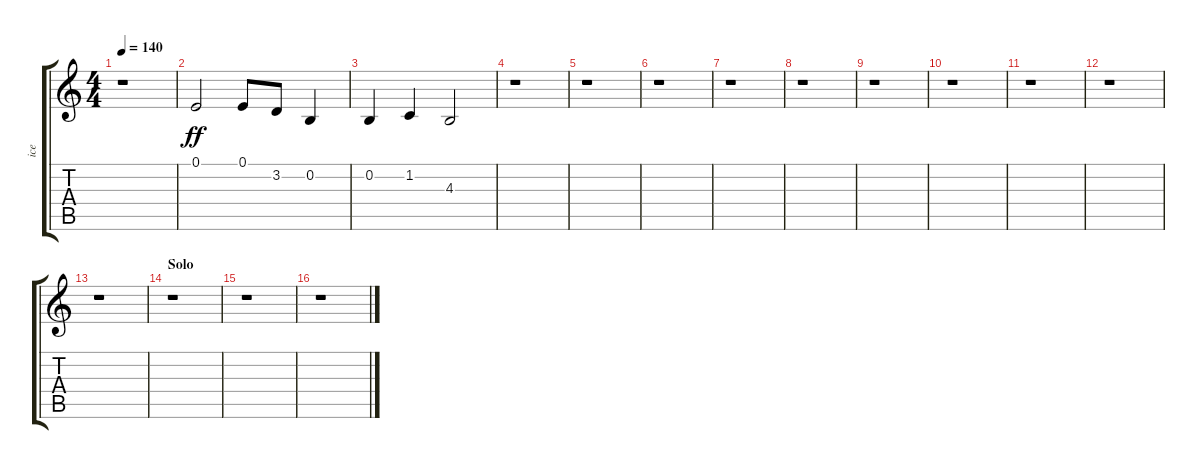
\track ("ice" "ice") {instrument synthvoice}
\staff {score tabs}
\tuning (E4 B3 G3 D3 A2 E2) {hide}
\ts (4 4)
\tempo 140
\clef g2
\ks c
r.1{dy f} |
0.1.2{dy ff} 0.1.8 3.2.8 0.2.4 |
0.2.4 1.2.4 4.3.2 |
r.1 |
r.1 |
r.1 |
r.1 |
r.1 |
r.1 |
r.1 |
r.1 |
r.1 |
r.1 |
\section ("" "Solo")
r.1 |
r.1 |
r.1
